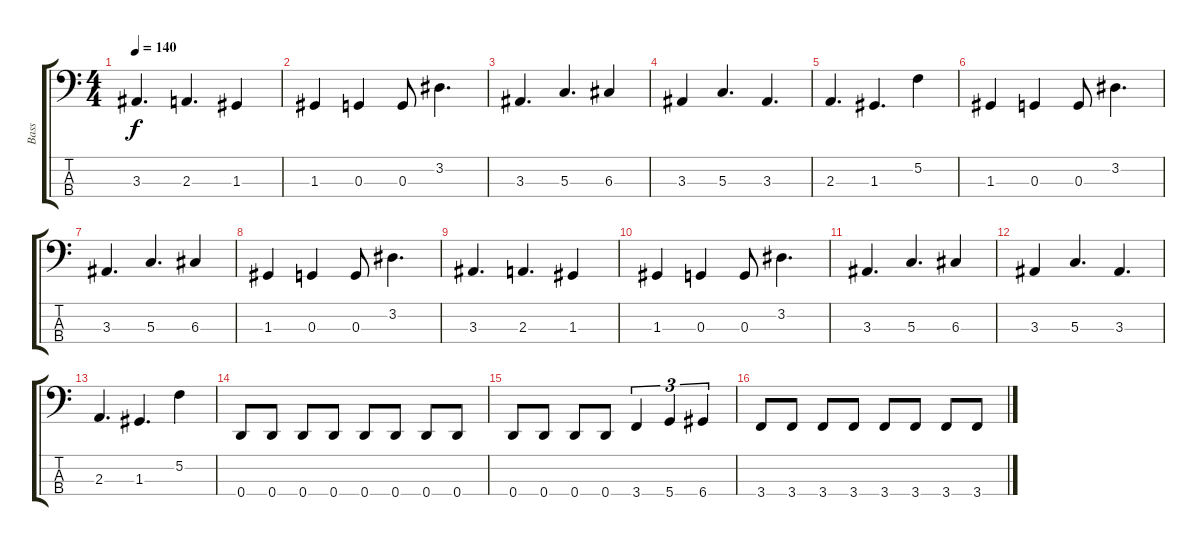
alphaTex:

\track ("Bass" "Bass") {instrument electricbassfinger}
\staff {score tabs}
\tuning (F2 C2 G1 D1) {hide}
\ts (4 4)
\tempo 140
\clef f4
\ks c
3.3.4{d dy f} 2.3.4{d} 1.3.4 |
1.3.4 0.3.4 0.3.8 3.2.4{d} |
3.3.4{d} 5.3.4{d} 6.3.4 |
3.3.4 5.3.4{d} 3.3.4{d} |
2.3.4{d} 1.3.4{d} 5.2.4 |
1.3.4 0.3.4 0.3.8 3.2.4{d} |
3.3.4{d} 5.3.4{d} 6.3.4 |
1.3.4 0.3.4 0.3.8 3.2.4{d} |
3.3.4{d} 2.3.4{d} 1.3.4 |
1.3.4 0.3.4 0.3.8 3.2.4{d} |
3.3.4{d} 5.3.4{d} 6.3.4 |
3.3.4 5.3.4{d} 3.3.4{d} |
2.3.4{d} 1.3.4{d} 5.2.4 |
0.4.8 0.4.8 0.4.8 0.4.8 0.4.8 0.4.8 0.4.8 0.4.8 |
0.4.8 0.4.8 0.4.8 0.4.8 3.4.4{tu (3 2)} 5.4.4{tu (3 2)} 6.4.4{tu (3 2)} |
3.4.8 3.4.8 3.4.8 3.4.8 3.4.8 3.4.8 3.4.8 3.4.8
